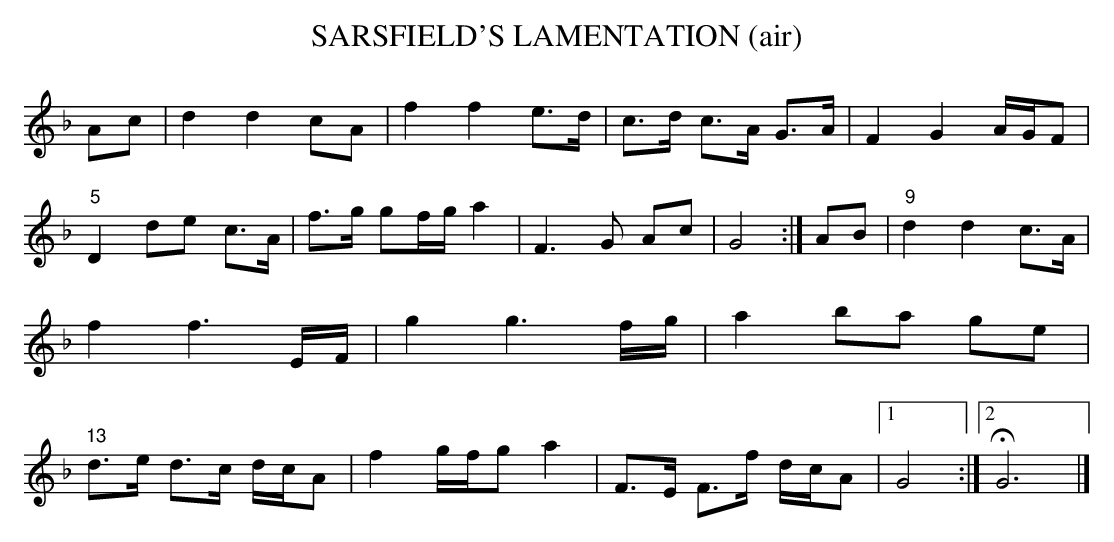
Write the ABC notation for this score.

X:1
T:SARSFIELD'S LAMENTATION (air)\
Y:"Andante sostenuto"\
M:3/4\
L:1/8\
K:F\
Ac|d2 d2 cA|f2 f2 e>d|c>d c>A G>A|F2 G2 A/G/F|\
"5"D2 de c>A|f>g gf/g/ a2|F3 G Ac|G4:|\
AB|"9"d2 d2 c>A|f2 f3 E/F/|g2 g3 f/g/|a2 ba ge|\
"13"d>e d>c d/c/A|f2 g/f/g a2|F>E F>f d/2c/2A|1 G4:|2 HG6|]\
\
\
